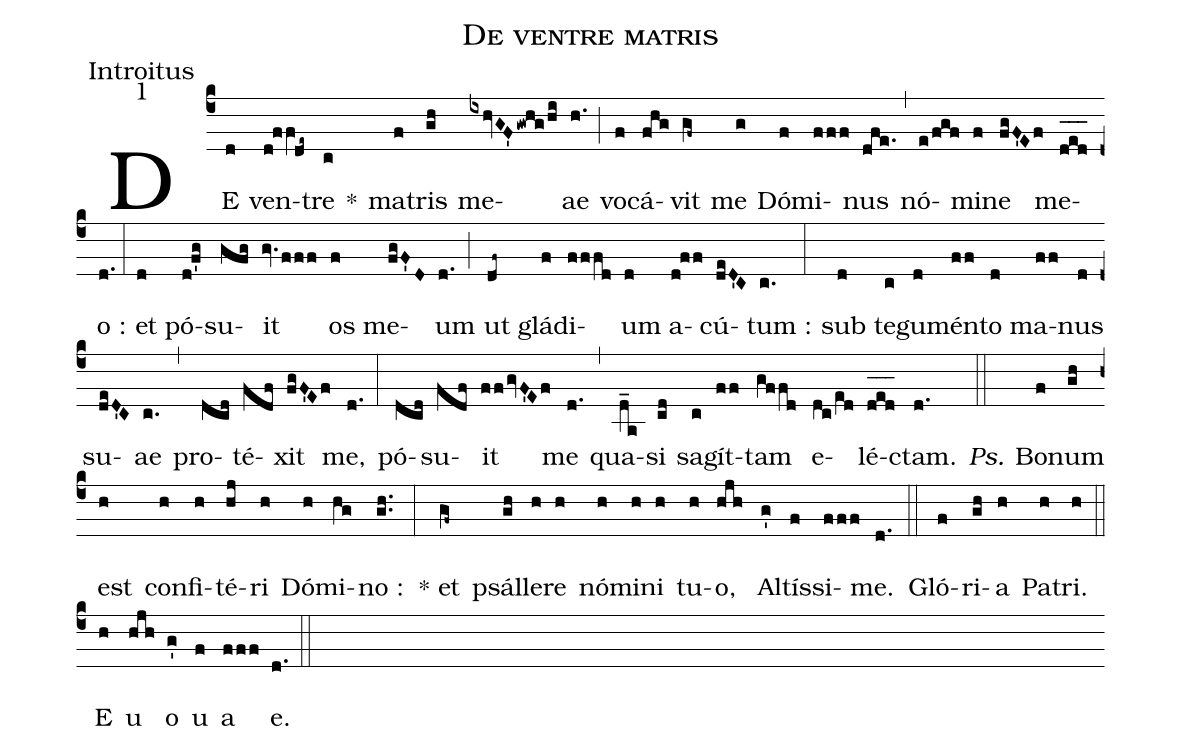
name:De ventre matris;
office-part:Introitus;
mode:1;
%%
(c4) DE(d) ven(d!ffV!de~)tre(c) *() ma(f)tris(gh) me(ixhvGF'gwhg/hi)ae(h.) (;) vo(f)cá(fhg)vit(gf~) me(g) Dó(f)mi(fff)nus(dfe.) (,) nó(e/fgf)mi(f)ne(fgF'Ef) me(d_[oh:h]e_[oh:h]d_[oh:h])o :(d.) (:) et(d) pó(d!f'g)su(gfg)it(gv.fff) os(f) me(fgF'D)um(d.) (;) ut(df~) glá(f)di(fffd)um(d) a(d!ff)cú(deD'C)tum :(c.) (:) sub(d) te(c)gu(d)mén(ff)to(d) ma(ff)nus(d) su(deD'C)ae(c.) (,) pro(dcd)té(fdf)xit(fgF'Ef) me,(d.) (:) pó(dcd)su(fdf)it(ffgvF'Ef) me(d.) (,) qua(d_a)si(cd) sa(c)gít(ff)tam(gffd) e(dc/e[ll:1]d)lé(d_[oh:h]e_[oh:h]d_[oh:h])ctam.(d.) (::) <i>Ps.</i> Bo(f)num(gh) est(h) con(h)fi(h)té(hj)ri(h) Dó(h)mi(hg)no :(gh..) (:) * et(gf~) psál(gh)le(h)re(h) nó(h)mi(h)ni(h) tu(h)o,(hjh) Al(g')tís(f)si(fff)me.(d.) (::) Gló(f)ri(gh)a(h) Pa(h)tri.(h) (::) <eu>E(h) u(hjh) o(g') u(f) a(fff) e.</eu>(d.) (::)
